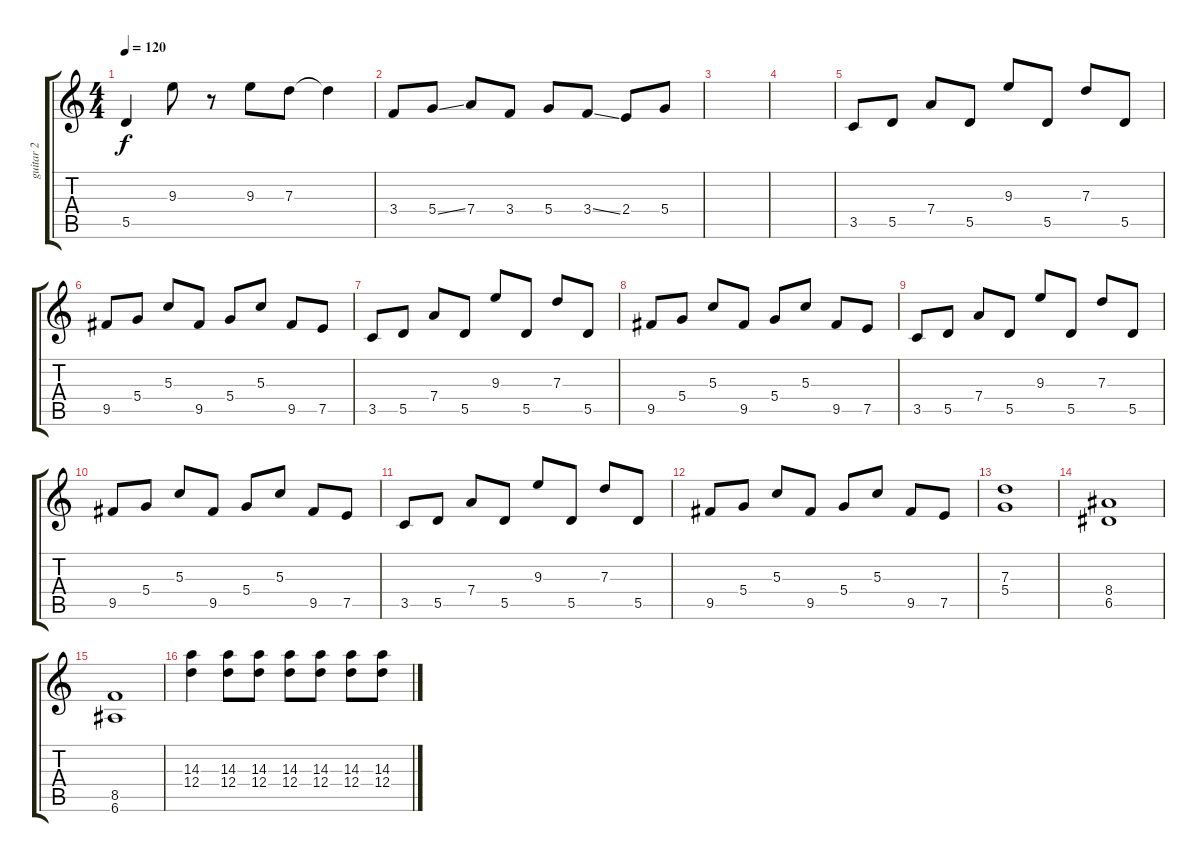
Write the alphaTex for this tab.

\track ("guitar 2" "guitar 2") {instrument overdrivenguitar}
\staff {score tabs}
\tuning (E4 B3 G3 D3 A2 E2) {hide}
\ts (4 4)
\tempo 120
\clef g2
\ks c
5.5.4{dy f} 9.3.8 r.8 9.3.8 7.3.8 7.3{t}.4 |
3.4.8 5.4{ss}.8 7.4.8 3.4.8 5.4.8 3.4{ss}.8 2.4.8 5.4.8 |
|
|
3.5.8 5.5.8 7.4.8 5.5.8 9.3.8 5.5.8 7.3.8 5.5.8 |
9.5.8 5.4.8 5.3.8 9.5.8 5.4.8 5.3.8 9.5.8 7.5.8 |
3.5.8 5.5.8 7.4.8 5.5.8 9.3.8 5.5.8 7.3.8 5.5.8 |
9.5.8 5.4.8 5.3.8 9.5.8 5.4.8 5.3.8 9.5.8 7.5.8 |
3.5.8 5.5.8 7.4.8 5.5.8 9.3.8 5.5.8 7.3.8 5.5.8 |
9.5.8 5.4.8 5.3.8 9.5.8 5.4.8 5.3.8 9.5.8 7.5.8 |
3.5.8 5.5.8 7.4.8 5.5.8 9.3.8 5.5.8 7.3.8 5.5.8 |
9.5.8 5.4.8 5.3.8 9.5.8 5.4.8 5.3.8 9.5.8 7.5.8 |
(7.3 5.4).1 |
(8.4 6.5).1 |
(8.5 6.6).1 |
(14.3 12.4).4 (14.3 12.4).8 (14.3 12.4).8 (14.3 12.4).8 (14.3 12.4).8 (14.3 12.4).8 (14.3 12.4).8
